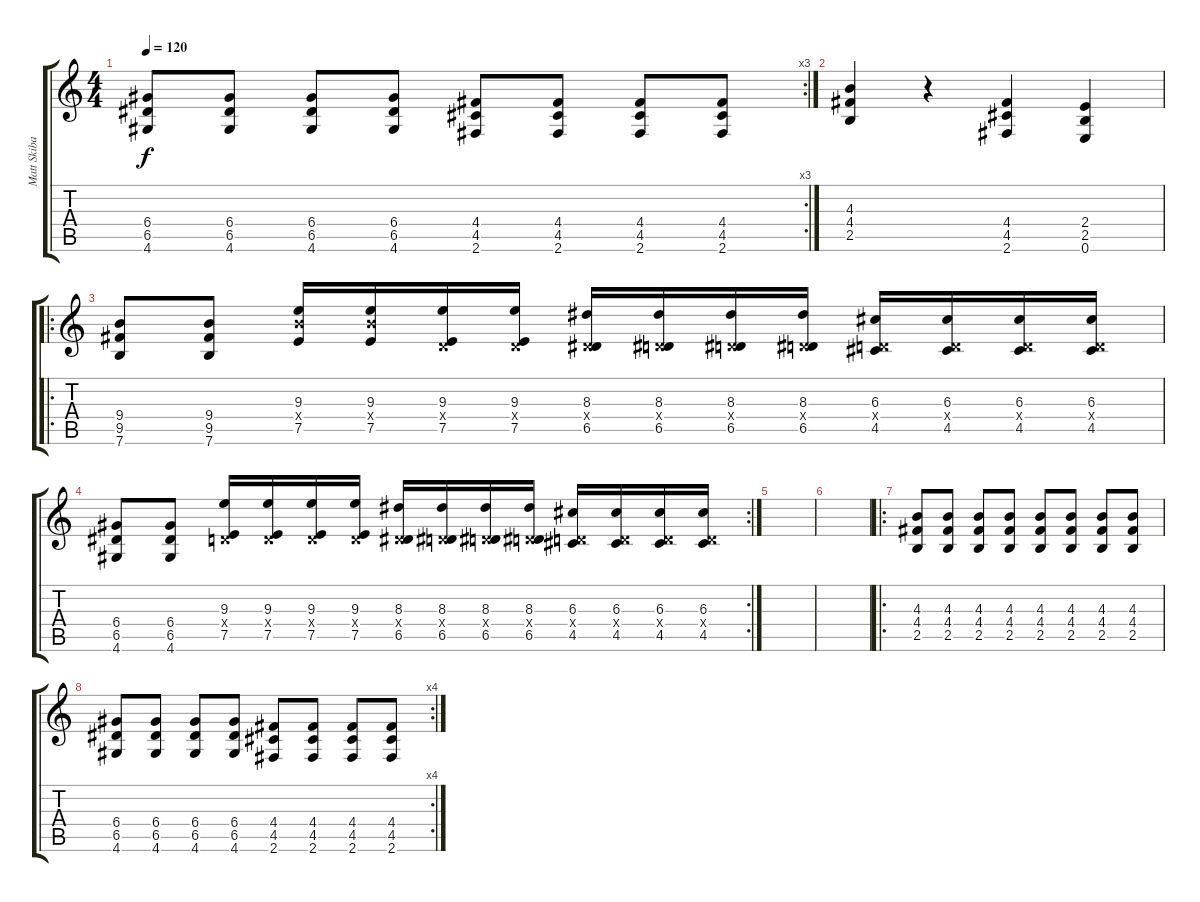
\track ("Matt Skiba" "Matt Skiba") {instrument distortionguitar}
\staff {score tabs}
\tuning (E4 B3 G3 D3 A2 E2) {hide}
\rc 3
\ts (4 4)
\tempo 120
\clef g2
\ks c
(6.4 6.5 4.6).8{dy f} (6.4 6.5 4.6).8 (6.4 6.5 4.6).8 (6.4 6.5 4.6).8 (4.4 4.5 2.6).8 (4.4 4.5 2.6).8 (4.4 4.5 2.6).8 (4.4 4.5 2.6).8 |
(4.3 4.4 2.5).4 r.4 (4.4 4.5 2.6).4 (2.4 2.5 0.6).4 |
\ro
(9.4 9.5 7.6).8 (9.4 9.5 7.6).8 (9.3 9.4{x} 7.5).16 (9.3 9.4{x} 7.5).16 (9.3 0.4{x} 7.5).16 (9.3 0.4{x} 7.5).16 (8.3 0.4{x} 6.5).16 (8.3 0.4{x} 6.5).16 (8.3 0.4{x} 6.5).16 (8.3 0.4{x} 6.5).16 (6.3 0.4{x} 4.5).16 (6.3 0.4{x} 4.5).16 (6.3 0.4{x} 4.5).16 (6.3 0.4{x} 4.5).16 |
\rc 2
(6.4 6.5 4.6).8 (6.4 6.5 4.6).8 (9.3 0.4{x} 7.5).16 (9.3 0.4{x} 7.5).16 (9.3 0.4{x} 7.5).16 (9.3 0.4{x} 7.5).16 (8.3 0.4{x} 6.5).16 (8.3 0.4{x} 6.5).16 (8.3 0.4{x} 6.5).16 (8.3 0.4{x} 6.5).16 (6.3 0.4{x} 4.5).16 (6.3 0.4{x} 4.5).16 (6.3 0.4{x} 4.5).16 (6.3 0.4{x} 4.5).16 |
|
|
\ro
(4.3 4.4 2.5).8 (4.3 4.4 2.5).8 (4.3 4.4 2.5).8 (4.3 4.4 2.5).8 (4.3 4.4 2.5).8 (4.3 4.4 2.5).8 (4.3 4.4 2.5).8 (4.3 4.4 2.5).8 |
\rc 4
(6.4 6.5 4.6).8 (6.4 6.5 4.6).8 (6.4 6.5 4.6).8 (6.4 6.5 4.6).8 (4.4 4.5 2.6).8 (4.4 4.5 2.6).8 (4.4 4.5 2.6).8 (4.4 4.5 2.6).8
